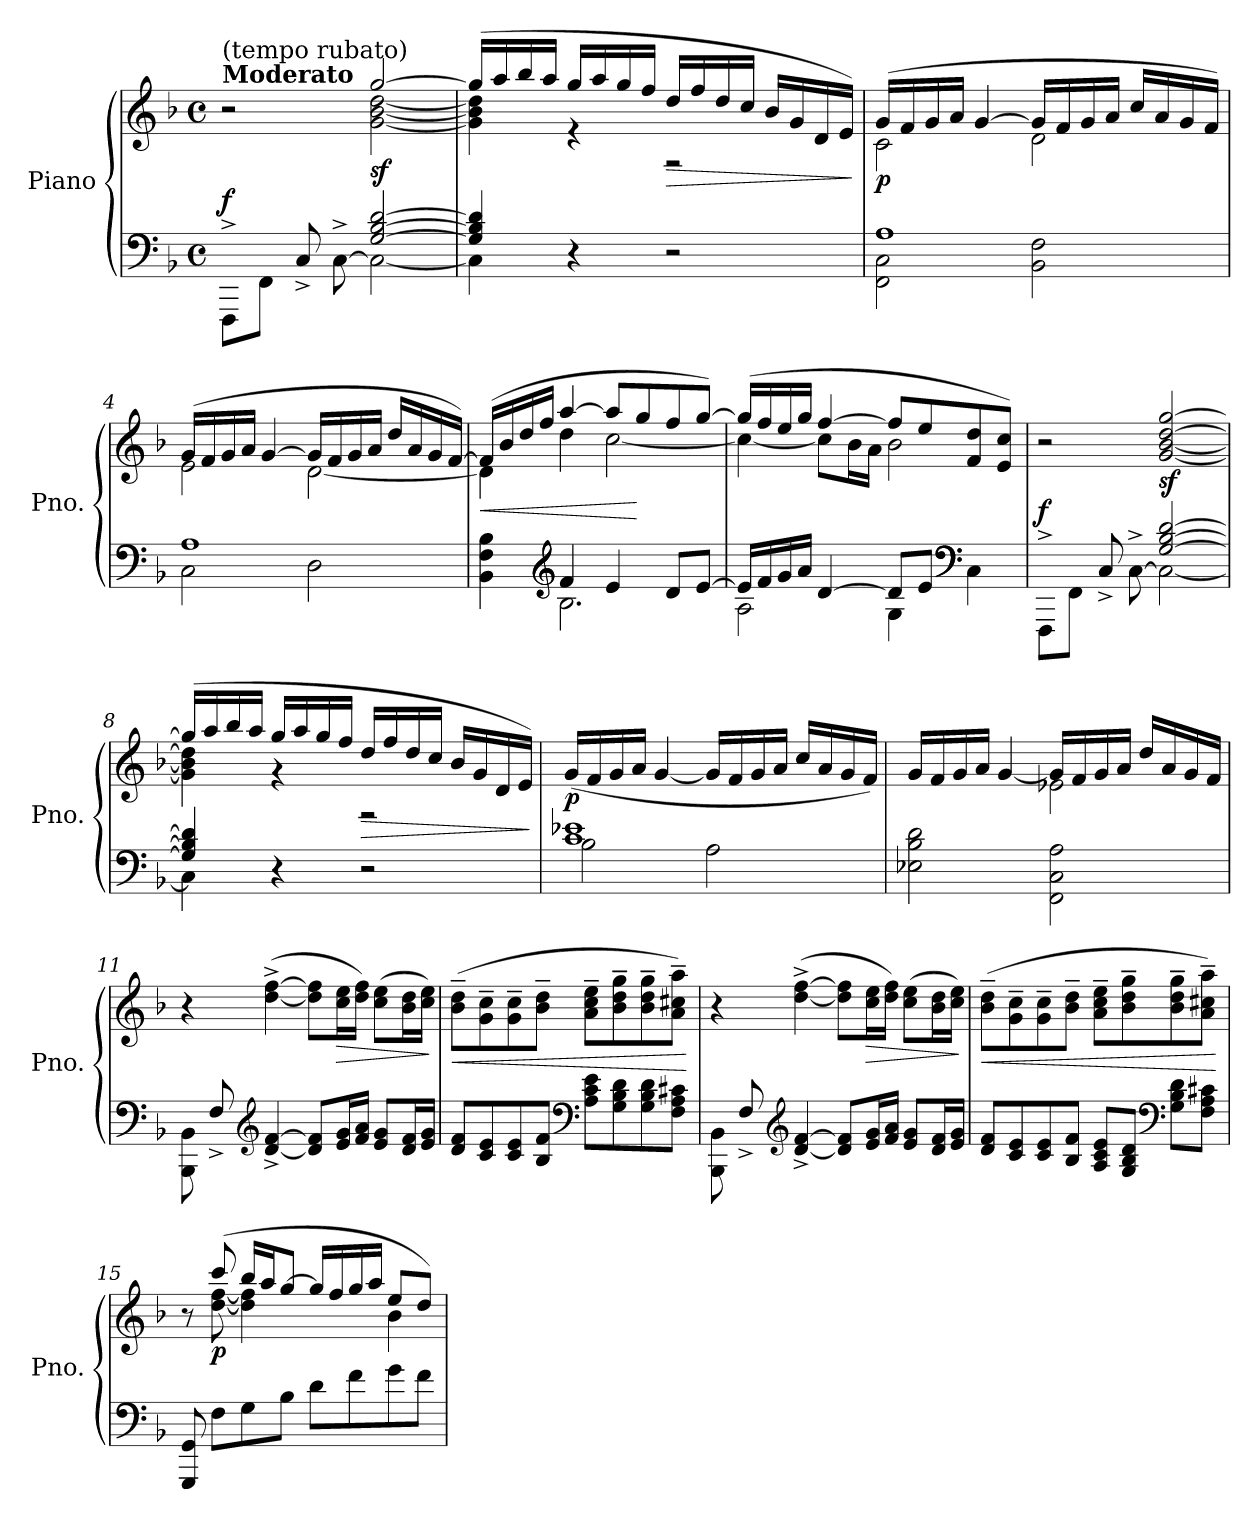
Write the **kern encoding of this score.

**kern	**kern	**dynam
*part1	*part1	*part1
*staff2	*staff1	*staff1/2
*I"Piano	*	*
*I'Pno.	*	*
*clefF4	*clefG2	*
*k[b-]	*k[b-]	*
*M4/4	*M4/4	*
*met(c)	*met(c)	*
=1	=1	=1
*^	*^	*
!	!	!LO:TX:a:B:t=Moderato	!	!
!	!	!LO:TX:a:t=(tempo rubato)	!	!
!	!	!	!	!LO:DY:a=2
8FFF^\L	4.ryy	2r	2ryy	f
8FF\J	.	.	.	.
8C^/	.	.	.	.
8ryy	[8C^\	.	.	.
!	!	!	!	!LO:DY:b
[2G/ [2B-/ [2d/	2C\_	[2gg/	[2g\ [2b-\ [2dd\	sf
=2	=2	=2	=2	=2
4G/] 4B-/] 4d/]	4C\]	(16gg/LL]	4g\] 4b-\] 4dd\]	.
.	.	16aa/	.	.
.	.	16bb-/	.	.
.	.	16aa/JJ	.	.
4r	4ryy	16gg/LL	4r	.
.	.	16aa/	.	.
.	.	16gg/	.	.
.	.	16ff/JJ	.	.
!	!	!	!	!LO:HP:b
2r	2ryy	16dd/LL	2r	>
.	.	16ff/	.	.
.	.	16dd/	.	.
.	.	16cc/JJ	.	.
.	.	16b-/LL	.	.
.	.	16g/	.	.
.	.	16d/	.	.
.	.	16e/JJ)	.	.
*v	*v	*	*	*
*	*v	*v	*
.	.	]
=3	=3	=3
*^	*^	*
!	!	!	!	!LO:DY:b
1A	2FF\ 2C\	(16g/LL	2c\	p
.	.	16f/	.	.
.	.	16g/	.	.
.	.	16a/JJ	.	.
.	.	[4g/	.	.
.	2BB-\ 2F\	16g/LL]	2d\	.
.	.	16f/	.	.
.	.	16g/	.	.
.	.	16a/JJ	.	.
.	.	16cc/LL	.	.
.	.	16a/	.	.
.	.	16g/	.	.
.	.	16f/JJ)	.	.
!!LO:LB:g=z	!!
=4	=4	=4	=4	=4
1A	2C\	(16g/LL	2e\	.
.	.	16f/	.	.
.	.	16g/	.	.
.	.	16a/JJ	.	.
.	.	[4g/	.	.
.	2D\	16g/LL]	[2d\	.
.	.	16f/	.	.
.	.	16g/	.	.
.	.	16a/JJ	.	.
.	.	16dd/LL	.	.
.	.	16a/	.	.
.	.	16g/	.	.
.	.	[16f/JJ)	.	.
=5	=5	=5	=5	=5
!	!	!	!	!LO:HP:b
4BB-\ 4F\ 4B-\	4ryy	(16f/LL]	4d\]	<
.	.	16b-/	.	.
.	.	16dd/	.	.
.	.	16ff/JJ	.	.
*clefG2	*	*	*	*
4f/	2.B-\	[4aa/	4dd\	.
4e/	.	8aa/L]	[2cc\	.
.	.	8gg/	.	[
8d/L	.	8ff/	.	.
[8e/J	.	[8gg/J)	.	.
=6	=6	=6	=6	=6
16e/LL]	2A\	(16gg/LL]	4cc\_	.
16f/	.	16ff/	.	.
16g/	.	16ee/	.	.
16a/JJ	.	16gg/JJ	.	.
[4d/	.	[4ff/	8cc\L]	.
.	.	.	16b-\L	.
.	.	.	16a\JJ	.
8d/L]	4G\	8ff/L]	2b-\	.
8e/J	.	8ee/	.	.
*clefF4	*	*	*	*
4C\	4ryy	8f/ 8dd/	.	.
.	.	8e/ 8cc/J)	.	.
!!LO:LB:g=z	!!
=7	=7	=7	=7	=7
!	!	!	!	!LO:DY:a=2
8FFF^\L	4.ryy	2r	2ryy	f
8FF\J	.	.	.	.
8C^/	.	.	.	.
8ryy	[8C^\	.	.	.
!	!	!	!	!LO:DY:b
[2G/ [2B-/ [2d/	2C\_	[2g/ [2b-/ [2dd/ [2gg/	2ryy	sf
=8	=8	=8	=8	=8
4G/] 4B-/] 4d/]	4C\]	(16gg/LL]	4g\] 4b-\] 4dd\]	.
.	.	16aa/	.	.
.	.	16bb-/	.	.
.	.	16aa/JJ	.	.
4r	4ryy	16gg/LL	4r	.
.	.	16aa/	.	.
.	.	16gg/	.	.
.	.	16ff/JJ	.	.
!	!	!	!	!LO:HP:b
2r	2ryy	16dd/LL	2r	>
.	.	16ff/	.	.
.	.	16dd/	.	.
.	.	16cc/JJ	.	.
.	.	16b-/LL	.	.
.	.	16g/	.	.
.	.	16d/	.	.
.	.	16e/JJ)	.	.
*v	*v	*	*	*
*	*v	*v	*
.	.	]
=9	=9	=9
*^	*	*
!	!	!	!LO:DY:b
1c 1e-X	2B-\	(>16g/LL	p
.	.	16f/	.
.	.	16g/	.
.	.	16a/JJ	.
.	.	[4g/	.
.	2A\	16g/LL]	.
.	.	16f/	.
.	.	16g/	.
.	.	16a/JJ	.
.	.	16cc/LL	.
.	.	16a/	.
.	.	16g/	.
.	.	16f/JJ)	.
*v	*v	*	*
!!LO:LB:g=z
=10	=10	=10
*	*^	*
2E-X\ 2B-\ 2d\	16g/LL	2ryy	.
.	16f/	.	.
.	16g/	.	.
.	16a/JJ	.	.
.	[4g/	.	.
2FF\ 2C\ 2A\	16g/LL]	2e-X\	.
.	16f/	.	.
.	16g/	.	.
.	16a/JJ	.	.
.	16dd/LL	.	.
.	16a/	.	.
.	16g/	.	.
.	16f/JJ	.	.
*	*v	*v	*
=11	=11	=11
8BBB-\ 8BB-\	4r	.
8F^/	.	.
*clefG2	*	*
[4d/^ [4f/^	([4dd\^ [4ff\^	.
8d/] 8f/]L	8dd\] 8ff\]L	.
!	!	!LO:HP:b
16e/ 16g/L	16cc\ 16ee\L	>
16f/ 16a/JJ	16dd\ 16ff\JJ)	.
8e/ 8g/L	(8cc\ 8ee\L	.
16d/ 16f/L	16b-\ 16dd\L	.
16e/ 16g/JJ	16cc\ 16ee\JJ)	.
.	.	]
=12	=12	=12
!	!	!LO:HP:b
8d/ 8f/L	(8b-\~ 8dd\~L	<
8c/ 8e/	8g\~ 8cc\~	.
8c/ 8e/	8g\~ 8cc\~	.
8B-/ 8f/J	8b-\~ 8dd\~J	.
*clefF4	*	*
8A\ 8c\ 8e\L	8a\~ 8cc\~ 8ee\~L	.
8G\ 8B-\ 8d\	8b-\~ 8dd\~ 8gg\~	.
8G\ 8B-\ 8d\	8b-\~ 8dd\~ 8gg\~	.
8F\ 8A\ 8c#X\J	8a\~ 8cc#X\~ 8aa\~J)	.
.	.	[
!!LO:PB:g=z
=13	=13	=13
8BBB-\ 8BB-\	4r	.
8F^/	.	.
*clefG2	*	*
[4d/^ [4f/^	([4dd\^ [4ff\^	.
8d/] 8f/]L	8dd\] 8ff\]L	.
!	!	!LO:HP:b
16e/ 16g/L	16cc\ 16ee\L	>
16f/ 16a/JJ	16dd\ 16ff\JJ)	.
8e/ 8g/L	(8cc\ 8ee\L	.
16d/ 16f/L	16b-\ 16dd\L	.
16e/ 16g/JJ	16cc\ 16ee\JJ)	.
.	.	]
=14	=14	=14
!	!	!LO:HP:b
8d/ 8f/L	(8b-\~ 8dd\~L	<
8c/ 8e/	8g\~ 8cc\~	.
8c/ 8e/	8g\~ 8cc\~	.
8B-/ 8f/J	8b-\~ 8dd\~J	.
8A/ 8c/ 8e/L	8a\~ 8cc\~ 8ee\~L	.
8G/ 8B-/ 8d/J	8b-\~ 8dd\~ 8gg\~	.
*clefF4	*	*
8G\ 8B-\ 8d\L	8b-\~ 8dd\~ 8gg\~	.
8F\ 8A\ 8c#X\J	8a\~ 8cc#X\~ 8aa\~J)	.
.	.	[
=15	=15	=15
*	*^	*
8GGG/ 8GG/	8r	8ryy	.
!	!	!	!LO:DY:b
8F\L	(8ccc/	[8dd\ [8ff\	p
8G\	16bb-/LL	4dd\] 4ff\]	.
.	16aa/J	.	.
8B-\J	[8gg/J	.	.
8d\L	16gg/LL]	4ryy	.
.	16ff/	.	.
8f\	16gg/	.	.
.	16aa/JJ	.	.
8g\	8ee/L	4b-\	.
8f\J	8dd/J)	.	.
*	*v	*v	*
=	=	=
*-	*-	*-
